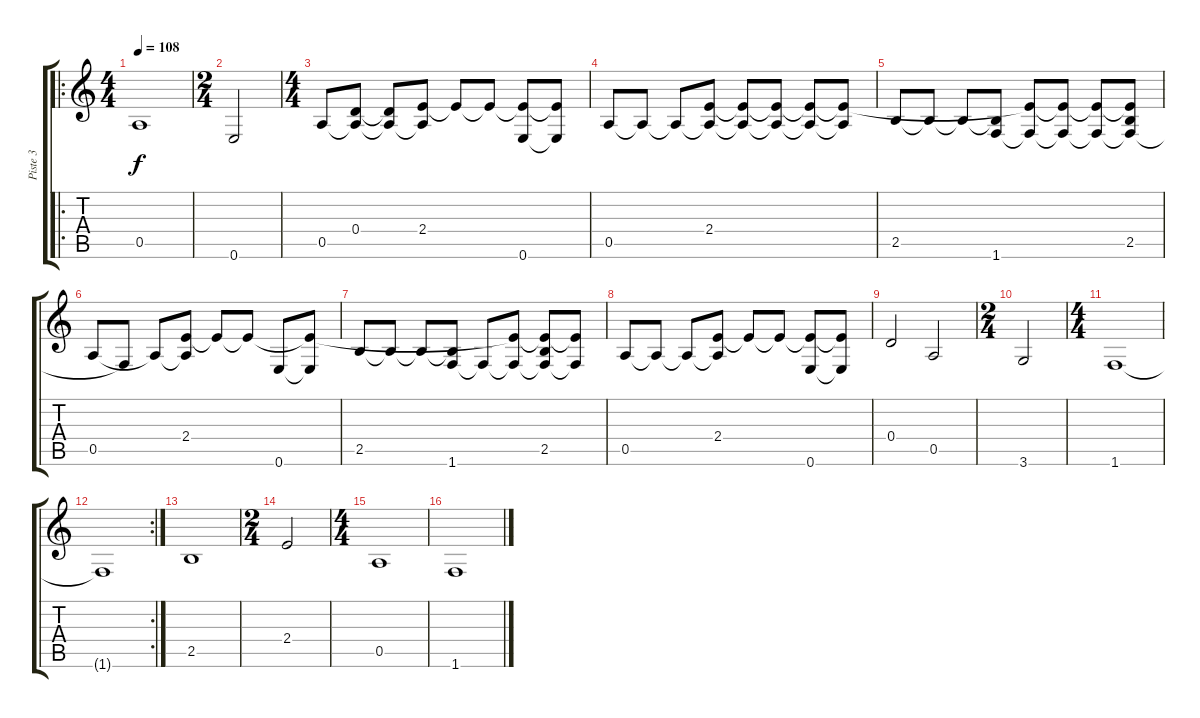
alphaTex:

\track ("Piste 3" "Piste 3") {instrument acousticbass}
\staff {score tabs}
\tuning (E4 B3 G3 D3 A2 E2) {hide}
\ro
\ts (4 4)
\tempo 108
\clef g2
\ks c
0.5.1{dy f} |
\ts (2 4)
0.6.2 |
\ts (4 4)
0.5.8 (0.4 0.5{t}).8 (0.4{t} 0.5{t}).8 (2.4 0.5{t}).8 2.4{t}.8 2.4{t}.8 (2.4{t} 0.6).8 (2.4{t} 0.6{t}).8 |
0.5.8 0.5{t}.8 0.5{t}.8 (2.4 0.5{t}).8 (2.4{t} 0.5{t}).8 (2.4{t} 0.5{t}).8 (2.4{t} 0.5{t}).8 (2.4{t} 0.5{t}).8 |
2.5.8 2.5{t}.8 2.5{t}.8 (2.5{t} 1.6).8 (2.4{t} 1.6{t}).8 (2.4{t} 1.6{t}).8 (2.4{t} 1.6{t}).8 (2.4{t} 2.5 1.6{t}).8 |
0.5.8 1.6{t}.8 0.5{t}.8 (2.4 0.5{t}).8 2.4{t}.8 2.4{t}.8 0.6.8 (2.4{t} 0.6{t}).8 |
2.5.8 2.5{t}.8 2.5{t}.8 (2.5{t} 1.6).8 1.6{t}.8 (2.4{t} 1.6{t}).8 (2.4{t} 2.5 1.6{t}).8 (2.4{t} 1.6{t}).8 |
0.5.8 0.5{t}.8 0.5{t}.8 (2.4 0.5{t}).8 2.4{t}.8 2.4{t}.8 (2.4{t} 0.6).8 (2.4{t} 0.6{t}).8 |
0.4.2 0.5.2 |
\ts (2 4)
3.6.2 |
\ts (4 4)
1.6.1 |
\rc 2
1.6{t}.1 |
2.5.1 |
\ts (2 4)
2.4.2 |
\ts (4 4)
0.5.1 |
1.6.1
